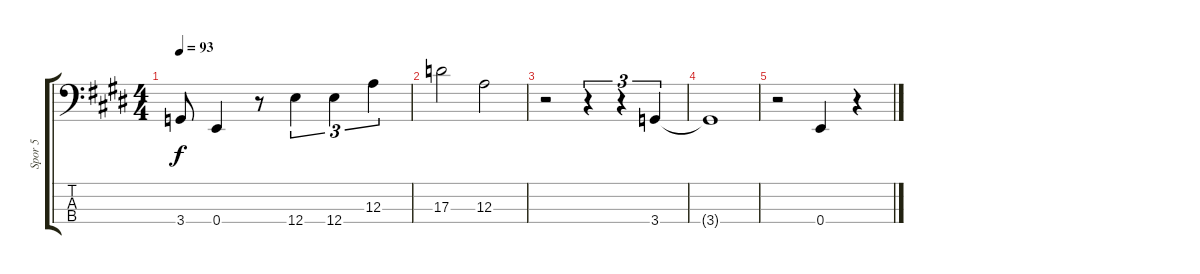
\track ("Spor 5" "Spor 5") {instrument electricbassfinger}
\staff {score tabs}
\tuning (G2 D2 A1 E1) {hide}
\ts (4 4)
\tempo 93
\clef f4
\ks c#minor
3.4{t}.8{dy f} 0.4.4 r.8 12.4.4{tu (3 2)} 12.4.4{tu (3 2)} 12.3.4{tu (3 2)} |
17.3.2 12.3.2 |
r.2 r.4{tu (3 2)} r.4{tu (3 2)} 3.4.4{tu (3 2)} |
3.4{t}.1 |
r.2 0.4.4 r.4
